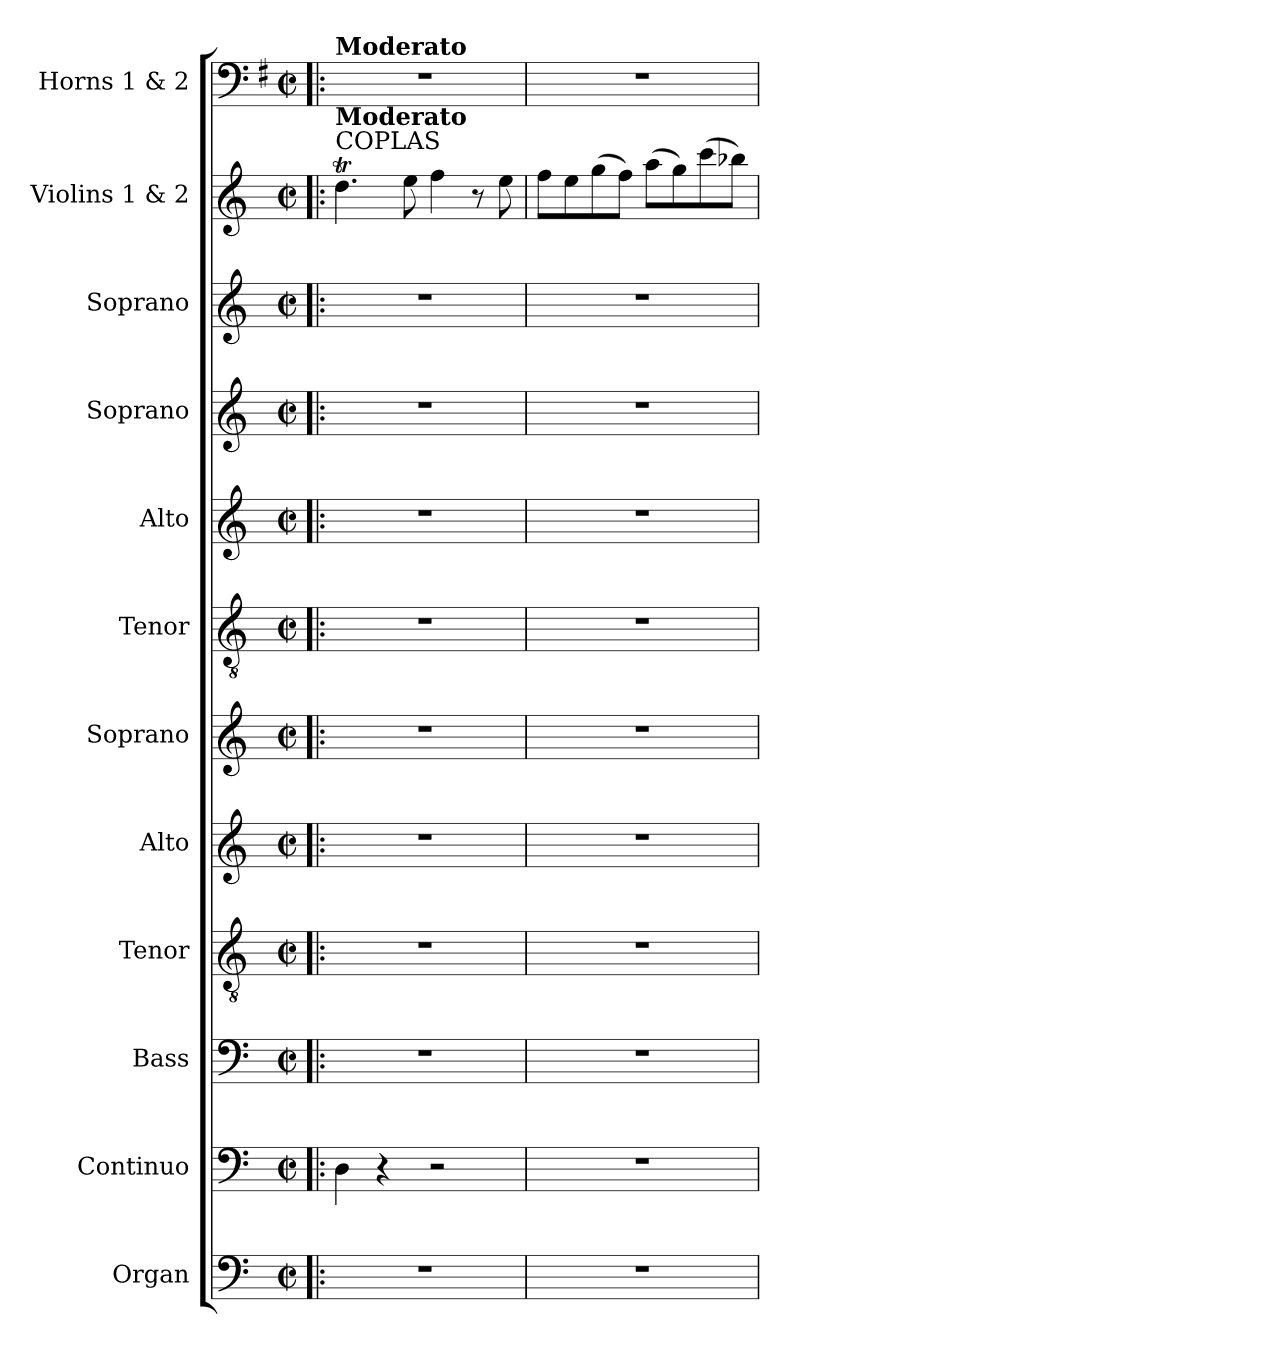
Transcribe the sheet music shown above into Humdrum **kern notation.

**kern	**kern	**kern	**kern	**kern	**kern	**kern	**kern	**kern	**kern	**kern	**kern
*part12	*part11	*part10	*part9	*part8	*part7	*part6	*part5	*part4	*part3	*part2	*part1
*staff12	*staff11	*staff10	*staff9	*staff8	*staff7	*staff6	*staff5	*staff4	*staff3	*staff2	*staff1
*I"Organ	*I"Continuo	*I"Bass	*I"Tenor	*I"Alto	*I"Soprano	*I"Tenor	*I"Alto	*I"Soprano	*I"Soprano	*I"Violins 1 & 2	*I"Horns 1 & 2
*I'Org.	*I'Cont.	*I'B.	*I'T.	*I'A.	*I'S.	*I'T.	*I'A.	*I'S.	*I'S.	*I'Vlns	*I'Hns.
!!LO:PB:g=z
*clefF4	*clefF4	*clefF4	*clefGv2	*clefG2	*clefG2	*clefGv2	*clefG2	*clefG2	*clefG2	*clefG2	*clefF4
*	*	*	*ITrd7c12	*	*	*ITrd7c12	*	*	*	*	*ITrd4c7
*k[]	*k[]	*k[]	*k[]	*k[]	*k[]	*k[]	*k[]	*k[]	*k[]	*k[]	*k[]
*C:	*C:	*C:	*C:	*C:	*C:	*C:	*C:	*C:	*C:	*C:	*C:
*M2/2	*M2/2	*M2/2	*M2/2	*M2/2	*M2/2	*M2/2	*M2/2	*M2/2	*M2/2	*M2/2	*M2/2
*met(c|)	*met(c|)	*met(c|)	*met(c|)	*met(c|)	*met(c|)	*met(c|)	*met(c|)	*met(c|)	*met(c|)	*met(c|)	*met(c|)
*MM100	*MM100	*MM100	*MM100	*MM100	*MM100	*MM100	*MM100	*MM100	*MM100	*MM100	*MM100
=1!|:	=1!|:	=1!|:	=1!|:	=1!|:	=1!|:	=1!|:	=1!|:	=1!|:	=1!|:	=1!|:	=1!|:
!	!	!	!	!	!	!	!	!	!	!	!LO:TX:a:B:t=Moderato
!	!	!	!	!	!	!	!	!	!	!LO:TX:a:t=COPLAS	!
!	!	!	!	!	!	!	!	!	!	!LO:TX:a:B:t=Moderato	!
1r	4Di\	1r	1r	1r	1r	1r	1r	1r	1r	4.ddTi\	1r
.	4r	.	.	.	.	.	.	.	.	.	.
.	.	.	.	.	.	.	.	.	.	8eei\	.
.	2r	.	.	.	.	.	.	.	.	4ffi\	.
.	.	.	.	.	.	.	.	.	.	8r	.
.	.	.	.	.	.	.	.	.	.	8eei\	.
=2	=2	=2	=2	=2	=2	=2	=2	=2	=2	=2	=2
1r	1r	1r	1r	1r	1r	1r	1r	1r	1r	8ffi\L	1r
.	.	.	.	.	.	.	.	.	.	8eei\	.
.	.	.	.	.	.	.	.	.	.	(8ggi\	.
.	.	.	.	.	.	.	.	.	.	8ffi\J)	.
.	.	.	.	.	.	.	.	.	.	(8aai\L	.
.	.	.	.	.	.	.	.	.	.	8ggi\)	.
.	.	.	.	.	.	.	.	.	.	(8ccci\	.
.	.	.	.	.	.	.	.	.	.	8bb-Xi\J)	.
=	=	=	=	=	=	=	=	=	=	=	=
*-	*-	*-	*-	*-	*-	*-	*-	*-	*-	*-	*-
